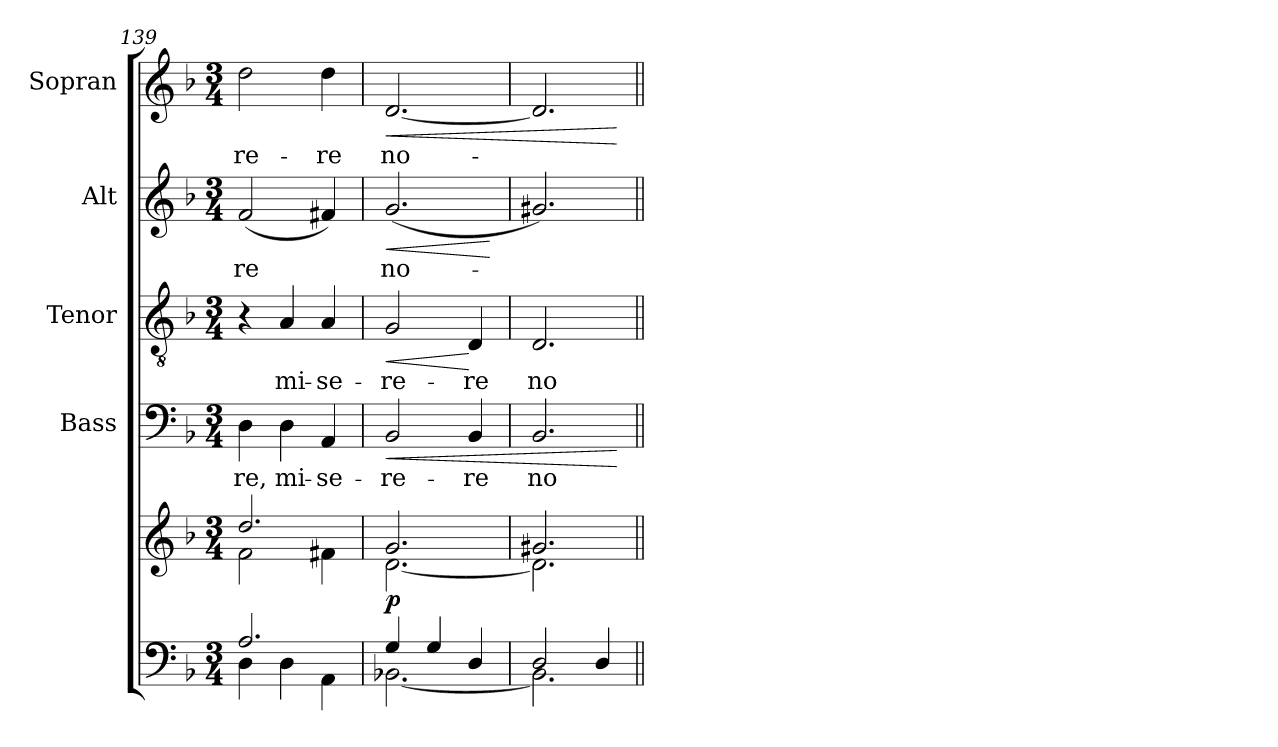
**kern	**kern	**dynam	**kern	**text	**dynam	**kern	**text	**dynam	**kern	**text	**dynam	**kern	**text	**dynam
*part5	*part5	*part5	*part4	*part4	*part4	*part3	*part3	*part3	*part2	*part2	*part2	*part1	*part1	*part1
*staff6	*staff5	*staff5/6	*staff4	*staff4	*staff4	*staff3	*staff3	*staff3	*staff2	*staff2	*staff2	*staff1	*staff1	*staff1
*	*	*	*I"Bass	*	*	*I"Tenor	*	*	*I"Alt	*	*	*I"Sopran	*	*
*	*	*	*I'B.	*	*	*I'T.	*	*	*I'A.	*	*	*I'S.	*	*
*clefF4	*clefG2	*	*clefF4	*	*	*clefGv2	*	*	*clefG2	*	*	*clefG2	*	*
*k[b-]	*k[b-]	*	*k[b-]	*	*	*k[b-]	*	*	*k[b-]	*	*	*k[b-]	*	*
*F:	*F:	*	*F:	*	*	*F:	*	*	*F:	*	*	*F:	*	*
*M3/4	*M3/4	*	*M3/4	*	*	*M3/4	*	*	*M3/4	*	*	*M3/4	*	*
=139	=139	=139	=139	=139	=139	=139	=139	=139	=139	=139	=139	=139	=139	=139
*^	*^	*	*	*	*	*	*	*	*	*	*	*	*	*
!	!	!	!	!	!	!LO:LY:b	!	!	!	!	!	!LO:LY:b	!	!	!LO:LY:b	!
2.A/	4D\	2.dd/	2f\	.	4D\	-re,	.	4r	.	.	(<2f/	-re	.	2dd\	-re-	.
!	!	!	!	!	!	!LO:LY:b	!	!	!LO:LY:b	!	!	!	!	!	!	!
.	4D\	.	.	.	4D\	mi-	.	4A/	mi-	.	.	.	.	.	.	.
!	!	!	!	!	!	!LO:LY:b	!	!	!LO:LY:b	!	!	!	!	!	!LO:LY:b	!
.	4AA\	.	4f#X\	.	4AA/	-se-	.	4A/	-se-	.	4f#X/)	.	.	4dd\	-re	.
=140	=140	=140	=140	=140	=140	=140	=140	=140	=140	=140	=140	=140	=140	=140	=140	=140
!	!	!	!	!LO:DY:b	!	!LO:LY:b	!LO:HP:b	!	!LO:LY:b	!LO:HP:b	!	!LO:LY:b	!LO:HP:b	!	!LO:LY:b	!LO:HP:b
4G/	[<2.BB-X\	2.g/	[<2.d\	p	2BB-/	-re-	<	2G/	-re-	<	(<2.g/	no-	<	[2.d/	no-	<
4G/	.	.	.	.	.	.	.	.	.	.	.	.	.	.	.	.
!	!	!	!	!	!	!LO:LY:b	!	!	!LO:LY:b	!	!	!	!	!	!	!
4D/	.	.	.	.	4BB-/	-re	.	4D/	-re	[	.	.	.	.	.	.
*v	*v	*	*	*	*	*	*	*	*	*	*	*	*	*	*	*
*	*v	*v	*	*	*	*	*	*	*	*	*	*	*	*	*
.	.	.	.	.	.	.	.	.	.	.	[	.	.	.
=141	=141	=141	=141	=141	=141	=141	=141	=141	=141	=141	=141	=141	=141	=141
*^	*^	*	*	*	*	*	*	*	*	*	*	*	*	*
!	!	!	!	!	!	!LO:LY:b	!	!	!LO:LY:b	!	!	!	!	!	!	!
2D/	2.BB-\]	2.g#X/	2.d\]	.	2.BB-/	no-	.	2.D/	no-	.	2.g#X/)	.	.	2.d/]	.	.
4D/	.	.	.	.	.	.	.	.	.	.	.	.	.	.	.	.
*v	*v	*	*	*	*	*	*	*	*	*	*	*	*	*	*	*
*	*v	*v	*	*	*	*	*	*	*	*	*	*	*	*	*
.	.	.	.	.	[	.	.	.	.	.	.	.	.	[
=||	=||	=||	=||	=||	=||	=||	=||	=||	=||	=||	=||	=||	=||	=||
*-	*-	*-	*-	*-	*-	*-	*-	*-	*-	*-	*-	*-	*-	*-
